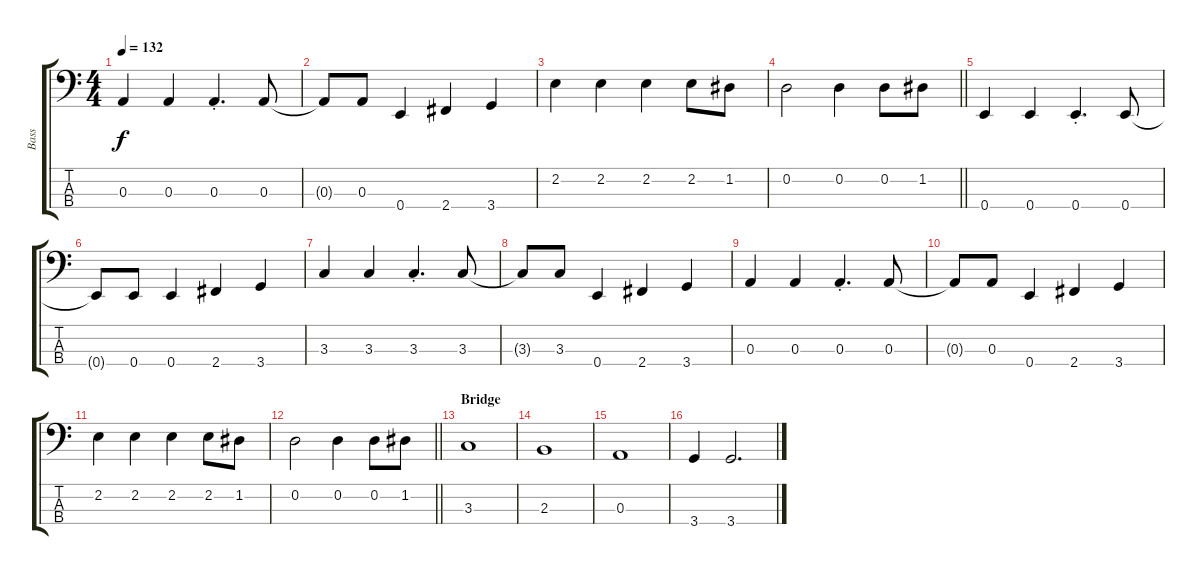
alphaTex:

\track ("Bass" "Bass") {instrument electricbasspick}
\staff {score tabs}
\tuning (G2 D2 A1 E1) {hide}
\ts (4 4)
\tempo 132
\clef f4
\ks c
0.3.4{dy f} 0.3.4 0.3{st}.4{d} 0.3.8 |
0.3{t}.8 0.3.8 0.4.4 2.4.4 3.4.4 |
2.2.4 2.2.4 2.2.4 2.2.8 1.2.8 |
\barLineRight lightlight
0.2.2 0.2.4 0.2.8 1.2.8 |
0.4.4 0.4.4 0.4{st}.4{d} 0.4.8 |
0.4{t}.8 0.4.8 0.4.4 2.4.4 3.4.4 |
3.3.4 3.3.4 3.3{st}.4{d} 3.3.8 |
3.3{t}.8 3.3.8 0.4.4 2.4.4 3.4.4 |
0.3.4 0.3.4 0.3{st}.4{d} 0.3.8 |
0.3{t}.8 0.3.8 0.4.4 2.4.4 3.4.4 |
2.2.4 2.2.4 2.2.4 2.2.8 1.2.8 |
\barLineRight lightlight
0.2.2 0.2.4 0.2.8 1.2.8 |
\section ("" "Bridge")
3.3.1 |
2.3.1 |
0.3.1 |
3.4.4 3.4.2{d}
